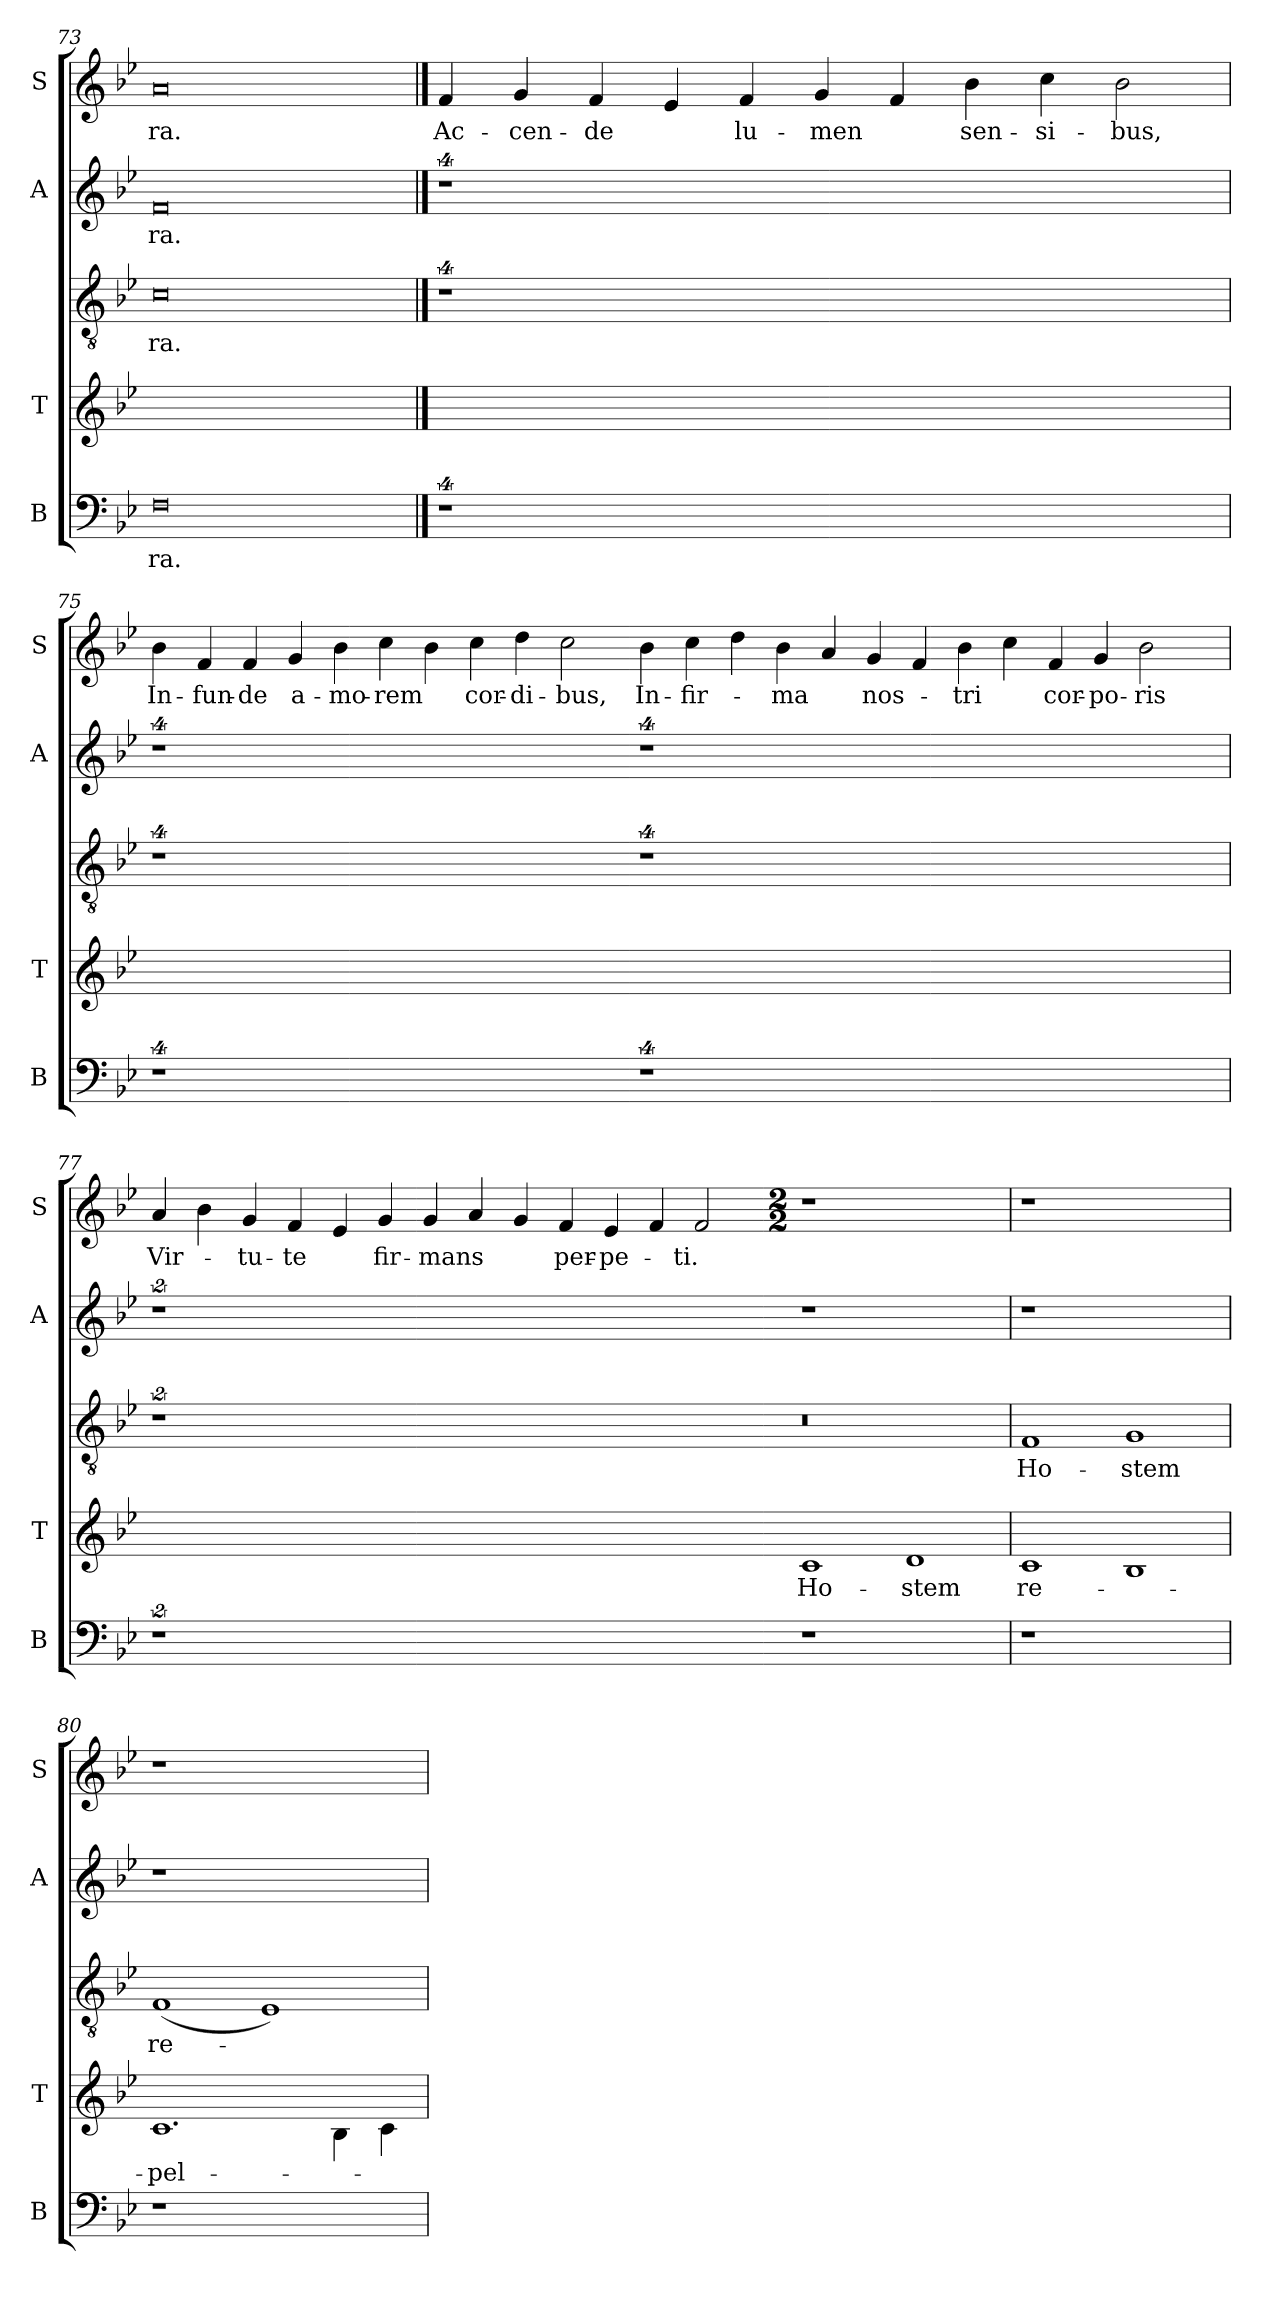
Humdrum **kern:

**kern	**text	**kern	**text	**kern	**text	**kern	**text	**kern	**text
*part4	*part4	*part3	*part3	*part3	*part3	*part2	*part2	*part1	*part1
*staff5	*staff5	*staff4	*staff4	*staff3	*staff3	*staff2	*staff2	*staff1	*staff1
*I"B	*	*I"T	*	*	*	*I"A	*	*I"S	*
*I'B	*	*I'T	*	*	*	*I'A	*	*I'S	*
*clefF4	*	*clefG2	*	*clefGv2	*	*clefG2	*	*clefG2	*
*k[b-e-]	*	*k[b-e-]	*	*k[b-e-]	*	*k[b-e-]	*	*k[b-e-]	*
*B-:	*	*B-:	*	*B-:	*	*B-:	*	*B-:	*
=73	=73	=73	=73	=73	=73	=73	=73	=73	=73
!	!LO:LY:b	!	!	!	!LO:LY:b	!	!LO:LY:b	!	!LO:LY:b
0F	-ra.	0ryy	.	0c	-ra.	0f	-ra.	0a	-ra.
!!LO:LB:g=z
==74	==74	==74	==74	==74	==74	==74	==74	==74	==74
*	*	*	*	*	*	*	*	*MM130	*
!	!	!	!	!	!	!	!	!	!LO:LY:b
4%11r	.	0ryy	.	4%11r	.	4%11r	.	4f/	Ac-
!	!	!	!	!	!	!	!	!	!LO:LY:b
.	.	.	.	.	.	.	.	4g/	-cen-
!	!	!	!	!	!	!	!	!	!LO:LY:b
.	.	.	.	.	.	.	.	4f/	-de
.	.	.	.	.	.	.	.	4e-/	.
!	!	!	!	!	!	!	!	!	!LO:LY:b
.	.	.	.	.	.	.	.	4f/	lu-
!	!	!	!	!	!	!	!	!	!LO:LY:b
.	.	.	.	.	.	.	.	4g/	-men
.	.	.	.	.	.	.	.	4f/	.
!	!	!	!	!	!	!	!	!	!LO:LY:b
.	.	.	.	.	.	.	.	4b-\	sen-
!	!	!	!	!	!	!	!	!	!LO:LY:b
.	.	2.ryy	.	.	.	.	.	4cc\	-si-
!	!	!	!	!	!	!	!	!	!LO:LY:b
.	.	.	.	.	.	.	.	2b-\	-bus,
=75	=75	=75	=75	=75	=75	=75	=75	=75	=75
!	!	!	!	!	!	!	!	!	!LO:LY:b
4%11r	.	0ryy	.	4%11r	.	4%11r	.	4b-\	In-
!	!	!	!	!	!	!	!	!	!LO:LY:b
.	.	.	.	.	.	.	.	4f/	-fun-
!	!	!	!	!	!	!	!	!	!LO:LY:b
.	.	.	.	.	.	.	.	4f/	-de
!	!	!	!	!	!	!	!	!	!LO:LY:b
.	.	.	.	.	.	.	.	4g/	a-
!	!	!	!	!	!	!	!	!	!LO:LY:b
.	.	.	.	.	.	.	.	4b-\	-mo-
!	!	!	!	!	!	!	!	!	!LO:LY:b
.	.	.	.	.	.	.	.	4cc\	-rem
.	.	.	.	.	.	.	.	4b-\	.
!	!	!	!	!	!	!	!	!	!LO:LY:b
.	.	.	.	.	.	.	.	4cc\	cor-
!	!	!	!	!	!	!	!	!	!LO:LY:b
.	.	2.ryy	.	.	.	.	.	4dd\	-di-
!	!	!	!	!	!	!	!	!	!LO:LY:b
.	.	.	.	.	.	.	.	2cc\	-bus,
!!LO:PB:g=z
=76-	=76-	=76-	=76-	=76-	=76-	=76-	=76-	=76-	=76-
!	!	!	!	!	!	!	!	!	!LO:LY:b
4%13r	.	0ryy	.	4%13r	.	4%13r	.	4b-\	In-
!	!	!	!	!	!	!	!	!	!LO:LY:b
.	.	.	.	.	.	.	.	4cc\	-fir-
.	.	.	.	.	.	.	.	4dd\	.
!	!	!	!	!	!	!	!	!	!LO:LY:b
.	.	.	.	.	.	.	.	4b-\	ma
.	.	.	.	.	.	.	.	4a/	.
!	!	!	!	!	!	!	!	!	!LO:LY:b
.	.	.	.	.	.	.	.	4g/	nos-
.	.	.	.	.	.	.	.	4f/	.
!	!	!	!	!	!	!	!	!	!LO:LY:b
.	.	.	.	.	.	.	.	4b-\	tri
.	.	1ryy	.	.	.	.	.	4cc\	.
!	!	!	!	!	!	!	!	!	!LO:LY:b
.	.	.	.	.	.	.	.	4f/	cor-
!	!	!	!	!	!	!	!	!	!LO:LY:b
.	.	.	.	.	.	.	.	4g/	-po-
!	!	!	!	!	!	!	!	!	!LO:LY:b
.	.	.	.	.	.	.	.	2b-\	-ris
.	.	4ryy	.	.	.	.	.	.	.
=77	=77	=77	=77	=77	=77	=77	=77	=77	=77
!	!	!	!	!	!	!	!	!	!LO:LY:b
2%7r	.	2%7ryy	.	2%7r	.	2%7r	.	4a/	Vir-
.	.	.	.	.	.	.	.	4b-\	.
!	!	!	!	!	!	!	!	!	!LO:LY:b
.	.	.	.	.	.	.	.	4g/	tu-
!	!	!	!	!	!	!	!	!	!LO:LY:b
.	.	.	.	.	.	.	.	4f/	-te
.	.	.	.	.	.	.	.	4e-/	.
!	!	!	!	!	!	!	!	!	!LO:LY:b
.	.	.	.	.	.	.	.	4g/	fir-
!	!	!	!	!	!	!	!	!	!LO:LY:b
.	.	.	.	.	.	.	.	4g/	-mans
.	.	.	.	.	.	.	.	4a/	.
.	.	.	.	.	.	.	.	4g/	.
!	!	!	!	!	!	!	!	!	!LO:LY:b
.	.	.	.	.	.	.	.	4f/	per-
!	!	!	!	!	!	!	!	!	!LO:LY:b
.	.	.	.	.	.	.	.	4e-/	-pe-
.	.	.	.	.	.	.	.	4f/	.
!	!	!	!	!	!	!	!	!	!LO:LY:b
.	.	.	.	.	.	.	.	2f/	ti.
!!LO:LB:g=z
=78-	=78-	=78-	=78-	=78-	=78-	=78-	=78-	=78-	=78-
*	*	*	*	*	*	*	*	*M2/2	*
*	*	*	*	*	*	*	*	*MM200	*
!	!	!	!LO:LY:b	!	!	!	!	!	!
1r	.	1c	Ho-	0r	.	1r	.	1r	.
!	!	!	!LO:LY:b	!	!	!	!	!	!
1ryy	.	1d	-stem	.	.	1ryy	.	1ryy	.
=79	=79	=79	=79	=79	=79	=79	=79	=79	=79
!	!	!	!LO:LY:b	!	!LO:LY:b	!	!	!	!
1r	.	1c	re-	1F	Ho-	1r	.	1r	.
!	!	!	!	!	!LO:LY:b	!	!	!	!
1ryy	.	1B-	.	1G	-stem	1ryy	.	1ryy	.
=80	=80	=80	=80	=80	=80	=80	=80	=80	=80
!	!	!	!LO:LY:b	!	!LO:LY:b	!	!	!	!
1r	.	1.c	pel-	(<1F	re-	1r	.	1r	.
1ryy	.	.	.	1E-)	.	1ryy	.	1ryy	.
.	.	4B-\	.	.	.	.	.	.	.
.	.	4c\	.	.	.	.	.	.	.
=	=	=	=	=	=	=	=	=	=
*-	*-	*-	*-	*-	*-	*-	*-	*-	*-
